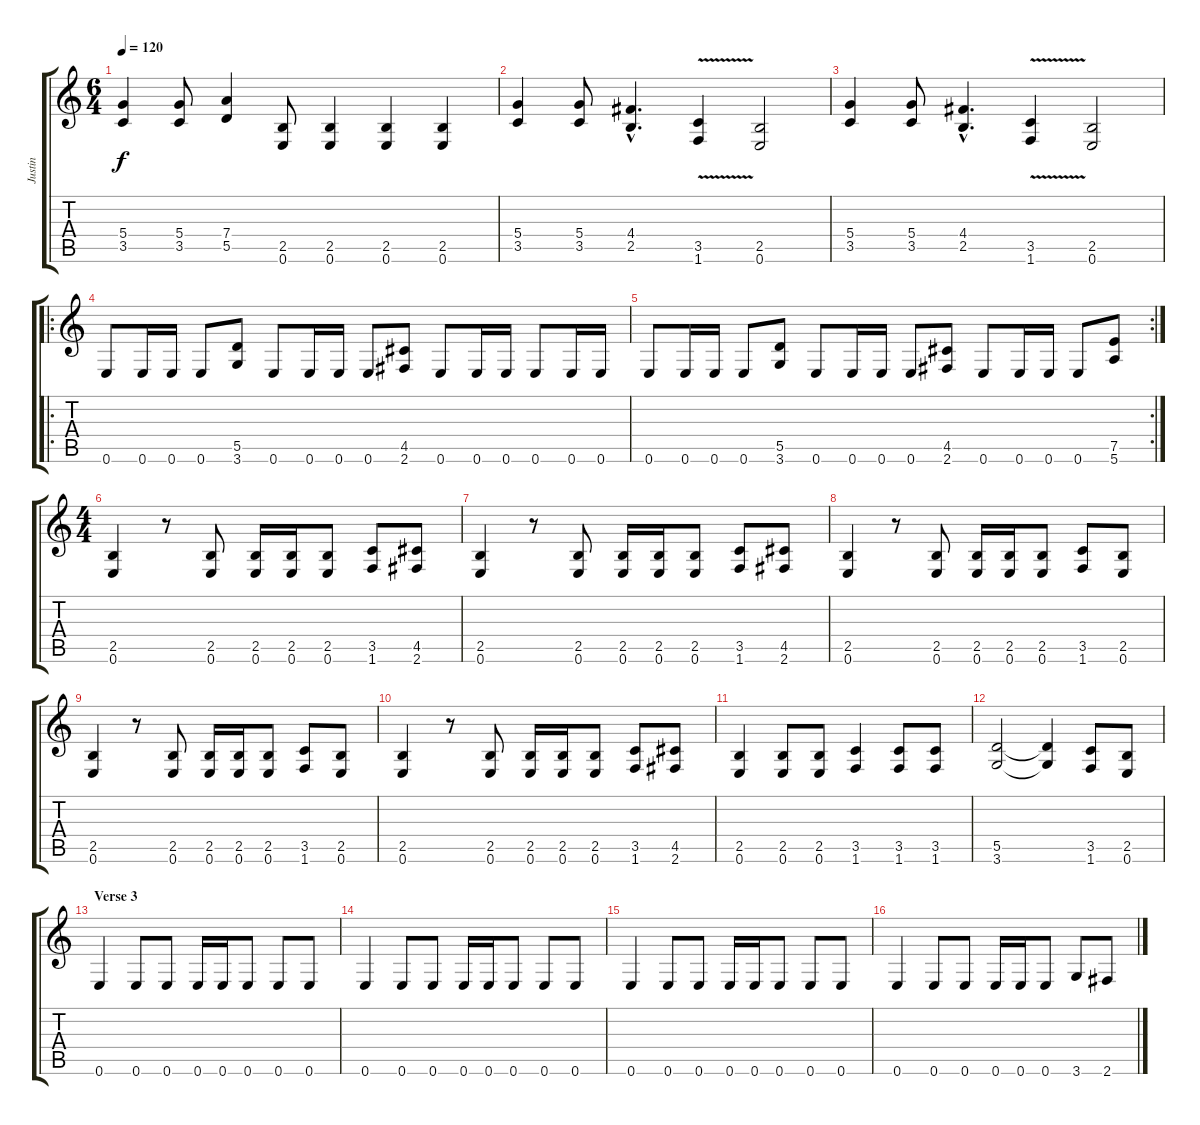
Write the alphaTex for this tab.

\track ("Justin" "Justin") {instrument distortionguitar}
\staff {score tabs}
\tuning (E4 B3 G3 D3 A2 E2) {hide}
\ts (6 4)
\tempo 120
\clef g2
\ks c
(5.4 3.5).4{dy f} (5.4 3.5).8 (7.4 5.5).4 (2.5 0.6).8 (2.5 0.6).4 (2.5 0.6).4 (2.5 0.6).4 |
(5.4 3.5).4 (5.4 3.5).8 (4.4{hac} 2.5{hac}).4{d} (3.5{v} 1.6{v}).4 (2.5 0.6).2 |
(5.4 3.5).4 (5.4 3.5).8 (4.4{hac} 2.5{hac}).4{d} (3.5{v} 1.6{v}).4 (2.5 0.6).2 |
\ro
0.6.8 0.6.16 0.6.16 0.6.8 (5.5 3.6).8 0.6.8 0.6.16 0.6.16 0.6.8 (4.5 2.6).8 0.6.8 0.6.16 0.6.16 0.6.8 0.6.16 0.6.16 |
\rc 2
0.6.8 0.6.16 0.6.16 0.6.8 (5.5 3.6).8 0.6.8 0.6.16 0.6.16 0.6.8 (4.5 2.6).8 0.6.8 0.6.16 0.6.16 0.6.8 (7.5 5.6).8 |
\ts (4 4)
(2.5 0.6).4 r.8 (2.5 0.6).8 (2.5 0.6).16 (2.5 0.6).16 (2.5 0.6).8 (3.5 1.6).8 (4.5 2.6).8 |
(2.5 0.6).4 r.8 (2.5 0.6).8 (2.5 0.6).16 (2.5 0.6).16 (2.5 0.6).8 (3.5 1.6).8 (4.5 2.6).8 |
(2.5 0.6).4 r.8 (2.5 0.6).8 (2.5 0.6).16 (2.5 0.6).16 (2.5 0.6).8 (3.5 1.6).8 (2.5 0.6).8 |
(2.5 0.6).4 r.8 (2.5 0.6).8 (2.5 0.6).16 (2.5 0.6).16 (2.5 0.6).8 (3.5 1.6).8 (2.5 0.6).8 |
(2.5 0.6).4 r.8 (2.5 0.6).8 (2.5 0.6).16 (2.5 0.6).16 (2.5 0.6).8 (3.5 1.6).8 (4.5 2.6).8 |
(2.5 0.6).4 (2.5 0.6).8 (2.5 0.6).8 (3.5 1.6).4 (3.5 1.6).8 (3.5 1.6).8 |
(5.5 3.6).2 (5.5{t} 3.6{t}).4 (3.5 1.6).8 (2.5 0.6).8 |
\section ("" "Verse 3")
0.6.4 0.6.8 0.6.8 0.6.16 0.6.16 0.6.8 0.6.8 0.6.8 |
0.6.4 0.6.8 0.6.8 0.6.16 0.6.16 0.6.8 0.6.8 0.6.8 |
0.6.4 0.6.8 0.6.8 0.6.16 0.6.16 0.6.8 0.6.8 0.6.8 |
0.6.4 0.6.8 0.6.8 0.6.16 0.6.16 0.6.8 3.6.8 2.6.8
